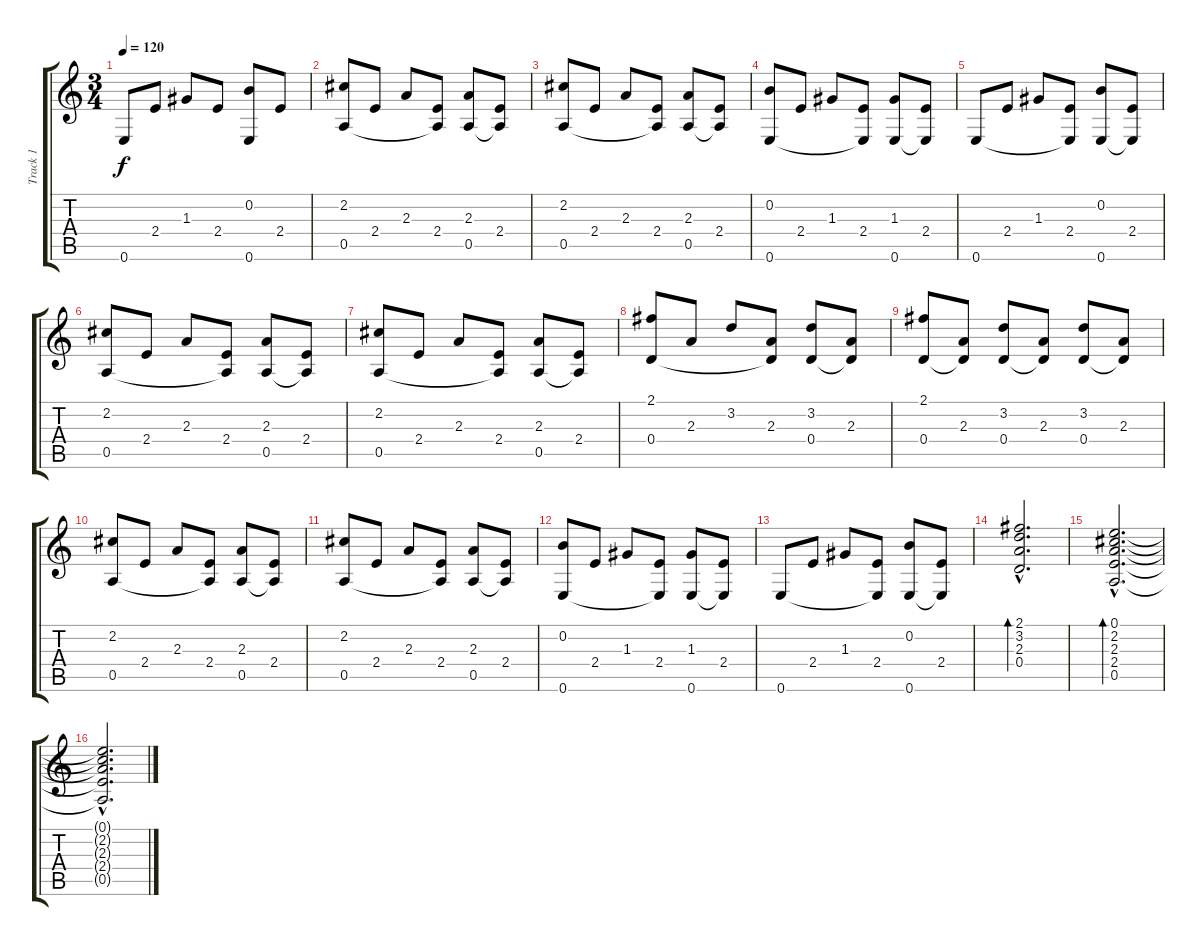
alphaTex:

\track ("Track 1" "Track 1") {instrument acousticguitarnylon}
\staff {score tabs}
\tuning (E4 B3 G3 D3 A2 E2) {hide}
\ts (3 4)
\tempo 120
\clef g2
\ks c
0.6.8{dy f} 2.4.8 1.3.8 2.4.8 (0.2 0.6).8 2.4.8 |
(2.2 0.5).8 2.4.8 2.3.8 (2.4 0.5{t}).8 (2.3 0.5).8 (2.4 0.5{t}).8 |
(2.2 0.5).8 2.4.8 2.3.8 (2.4 0.5{t}).8 (2.3 0.5).8 (2.4 0.5{t}).8 |
(0.2 0.6).8 2.4.8 1.3.8 (2.4 0.6{t}).8 (1.3 0.6).8 (2.4 0.6{t}).8 |
0.6.8 2.4.8 1.3.8 (2.4 0.6{t}).8 (0.2 0.6).8 (2.4 0.6{t}).8 |
(2.2 0.5).8 2.4.8 2.3.8 (2.4 0.5{t}).8 (2.3 0.5).8 (2.4 0.5{t}).8 |
(2.2 0.5).8 2.4.8 2.3.8 (2.4 0.5{t}).8 (2.3 0.5).8 (2.4 0.5{t}).8 |
(2.1 0.4).8 2.3.8 3.2.8 (2.3 0.4{t}).8 (3.2 0.4).8 (2.3 0.4{t}).8 |
(2.1 0.4).8 (2.3 0.4{t}).8 (3.2 0.4).8 (2.3 0.4{t}).8 (3.2 0.4).8 (2.3 0.4{t}).8 |
(2.2 0.5).8 2.4.8 2.3.8 (2.4 0.5{t}).8 (2.3 0.5).8 (2.4 0.5{t}).8 |
(2.2 0.5).8 2.4.8 2.3.8 (2.4 0.5{t}).8 (2.3 0.5).8 (2.4 0.5{t}).8 |
(0.2 0.6).8 2.4.8 1.3.8 (2.4 0.6{t}).8 (1.3 0.6).8 (2.4 0.6{t}).8 |
0.6.8 2.4.8 1.3.8 (2.4 0.6{t}).8 (0.2 0.6).8 (2.4 0.6{t}).8 |
(2.1{hac} 3.2{hac} 2.3{hac} 0.4{hac}).2{d bd 240} |
(0.1{hac} 2.2{hac} 2.3{hac} 2.4{hac} 0.5{hac}).2{d bd 480} |
(0.1{hac t} 2.2{hac t} 2.3{hac t} 2.4{hac t} 0.5{hac t}).2{d}
